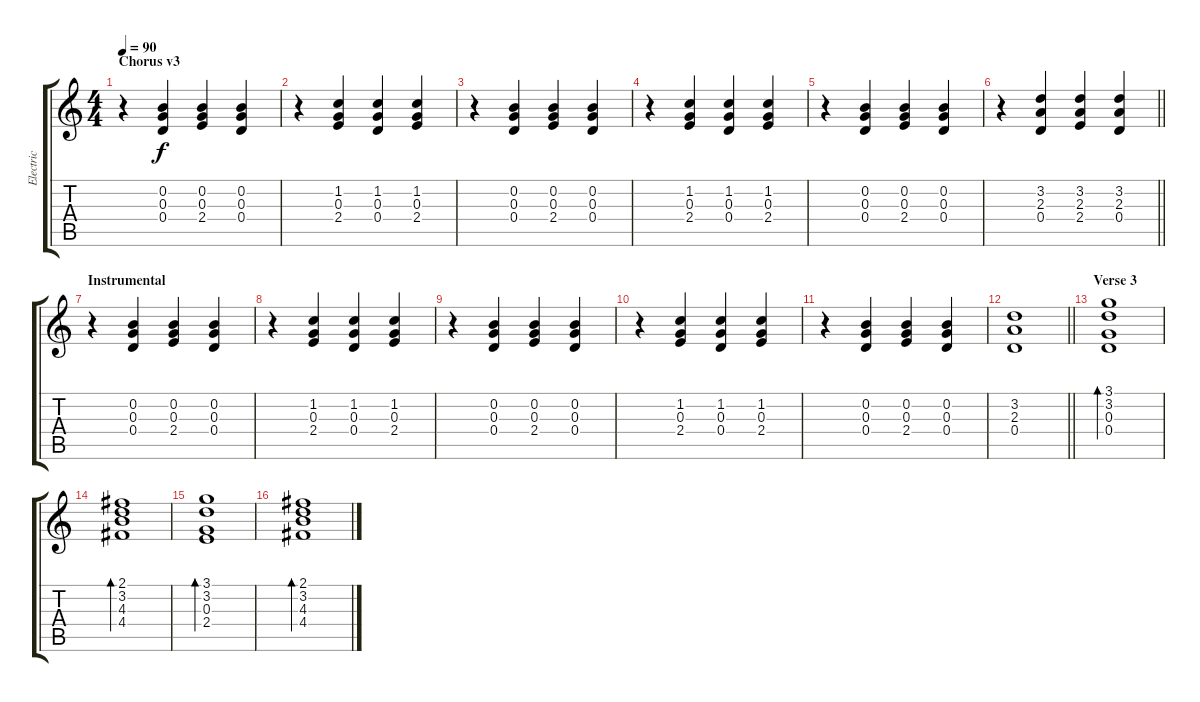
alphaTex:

\track ("Electric" "Electric") {instrument electricguitarclean}
\staff {score tabs}
\tuning (E4 B3 G3 D3 A2 E2) {hide}
\ts (4 4)
\section ("" "Chorus v3")
\tempo 90
\clef g2
\ks c
r.4{dy f} (0.2 0.3 0.4).4 (0.2 0.3 2.4).4 (0.2 0.3 0.4).4 |
r.4 (1.2 0.3 2.4).4 (1.2 0.3 0.4).4 (1.2 0.3 2.4).4 |
r.4 (0.2 0.3 0.4).4 (0.2 0.3 2.4).4 (0.2 0.3 0.4).4 |
r.4 (1.2 0.3 2.4).4 (1.2 0.3 0.4).4 (1.2 0.3 2.4).4 |
r.4 (0.2 0.3 0.4).4 (0.2 0.3 2.4).4 (0.2 0.3 0.4).4 |
\barLineRight lightlight
r.4 (3.2 2.3 0.4).4 (3.2 2.3 2.4).4 (3.2 2.3 0.4).4 |
\section ("" "Instrumental")
r.4 (0.2 0.3 0.4).4 (0.2 0.3 2.4).4 (0.2 0.3 0.4).4 |
r.4 (1.2 0.3 2.4).4 (1.2 0.3 0.4).4 (1.2 0.3 2.4).4 |
r.4 (0.2 0.3 0.4).4 (0.2 0.3 2.4).4 (0.2 0.3 0.4).4 |
r.4 (1.2 0.3 2.4).4 (1.2 0.3 0.4).4 (1.2 0.3 2.4).4 |
r.4 (0.2 0.3 0.4).4 (0.2 0.3 2.4).4 (0.2 0.3 0.4).4 |
\barLineRight lightlight
(3.2 2.3 0.4).1 |
\section ("" "Verse 3")
(3.1 3.2 0.3 0.4).1{bd 120} |
(2.1 3.2 4.3 4.4).1{bd 120} |
(3.1 3.2 0.3 2.4).1{bd 120} |
(2.1 3.2 4.3 4.4).1{bd 120}
